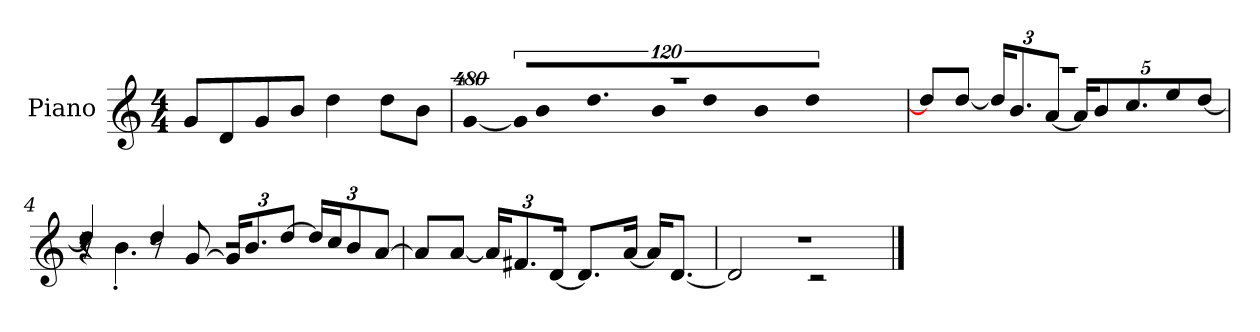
**kern
*part1
*staff1
*I"Piano
*I'P-no
*clefG2
*k[]
*M4/4
*MM90
=1
8g/L
8d/
8g/
8b/J
4dd\
8dd\L
8b\J
=2
*^
!	!LO:N:vis=4
1r	[1920%427g/
!	!LO:N:vis=16
.	1920%107g/KL]
!	!LO:N:vis=8
.	640%71b/
.	9.dd/
!	!LO:N:vis=8
.	640%71b/
!	!LO:N:vis=8
.	640%71dd/
!	!LO:N:vis=8
.	640%71b/
!	!LO:N:vis=8
.	[640%71dd/J
.	1920ryy
=3	=3
1r	8dd/L]
.	[8dd/J
*	*Xbrackettup
.	24dd/KL]
.	12.b/
.	[12a/J
.	20a/KL]
.	10b/
.	10.cc/
.	10ee/
.	[10dd/J
=4	=4
*	*^
4r	8r	4dd/]
.	4.b'\	.
4dd/	.	8r
.	.	[8g/
2r	2r	24g/KL]
.	.	12.b/
.	.	[12dd/J
.	.	24dd/LL]
.	.	24cc/J
.	.	12b/
.	.	[12a/J
*	*v	*v
!!LO:LB:g=z
=5	=5
1r	8a/L]
.	[8a/J
.	24a/KL]
.	12.f#X/
.	[12d/J
.	8.d/L]
.	[16a/Jk
.	16a/KL]
.	[8.d/J
=6	=6
1r	2d/]
.	2r
*v	*v
==
*-
